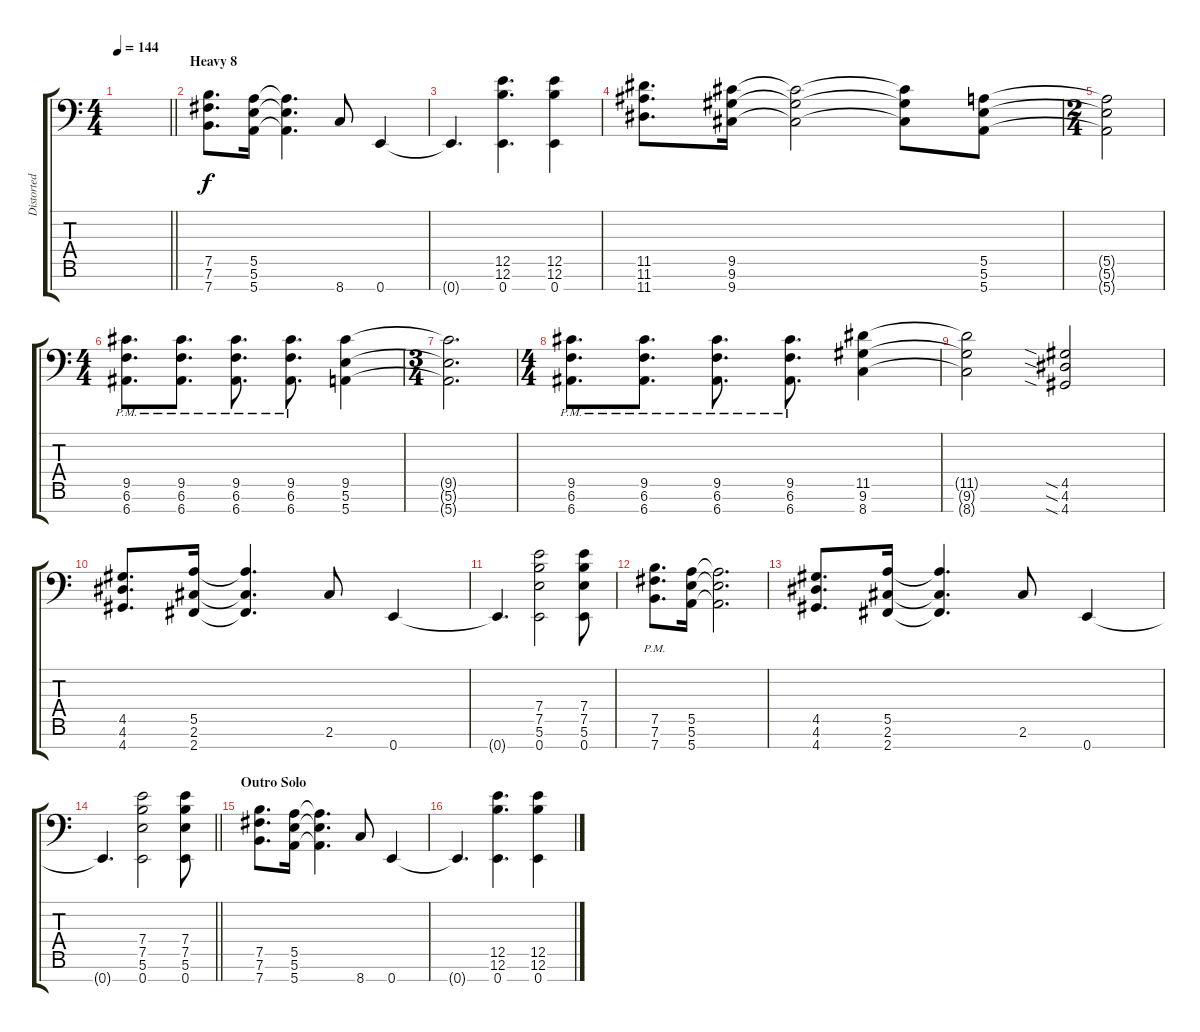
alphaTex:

\track ("Distorted 8 string" "Distorted ") {instrument distortionguitar}
\staff {score tabs}
\tuning (B3 G3 D3 A2 E2 B1 E1) {hide}
\ts (4 4)
\tempo 144
\clef f4
\barLineRight lightlight
\ks c
|
\section ("" "Heavy 8")
(7.5 7.6 7.7).8{d volume 13} (5.5 5.6 5.7).16 (5.5{t} 5.6{t} 5.7{t}).4{d} 8.7.8 0.7.4 |
0.7{t}.4{d} (12.5 12.6 0.7).4{d} (12.5 12.6 0.7).4 |
(11.5 11.6 11.7).8{d} (9.5 9.6 9.7).16 (9.5{t} 9.6{t} 9.7{t}).2 (9.5{t} 9.6{t} 9.7{t}).8 (5.5 5.6 5.7).8 |
\ts (2 4)
(5.5{t} 5.6{t} 5.7{t}).2 |
\ts (4 4)
(9.5{pm} 6.6{pm} 6.7{pm}).8{d} (9.5{pm} 6.6{pm} 6.7{pm}).8{d} (9.5{pm} 6.6{pm} 6.7{pm}).8{d} (9.5{pm} 6.6{pm} 6.7{pm}).8{d} (9.5 5.6 5.7).4 |
\ts (3 4)
(9.5{t} 5.6{t} 5.7{t}).2{d} |
\ts (4 4)
(9.5{pm} 6.6{pm} 6.7{pm}).8{d} (9.5{pm} 6.6{pm} 6.7{pm}).8{d} (9.5{pm} 6.6{pm} 6.7{pm}).8{d} (9.5{pm} 6.6{pm} 6.7{pm}).8{d} (11.5 9.6 8.7).4 |
(11.5{t} 9.6{t} 8.7{t}).2 (4.5{sia} 4.6{sia} 4.7{sia}).2 |
(4.5 4.6 4.7).8{d} (5.5 2.6 2.7).16 (5.5{t} 2.6{t} 2.7{t}).4{d} 2.6.8 0.7.4 |
0.7{t}.4{d} (7.4 7.5 5.6 0.7).2 (7.4 7.5 5.6 0.7).8 |
(7.5 7.6 7.7{pm}).8{d} (5.5 5.6 5.7).16 (5.5{t} 5.6{t} 5.7{t}).2{d} |
(4.5 4.6 4.7).8{d} (5.5 2.6 2.7).16 (5.5{t} 2.6{t} 2.7{t}).4{d} 2.6.8 0.7.4 |
\barLineRight lightlight
0.7{t}.4{d} (7.4 7.5 5.6 0.7).2 (7.4 7.5 5.6 0.7).8 |
\section ("" "Outro Solo")
(7.5 7.6 7.7).8{d volume 13} (5.5 5.6 5.7).16 (5.5{t} 5.6{t} 5.7{t}).4{d} 8.7.8 0.7.4 |
0.7{t}.4{d} (12.5 12.6 0.7).4{d} (12.5 12.6 0.7).4
